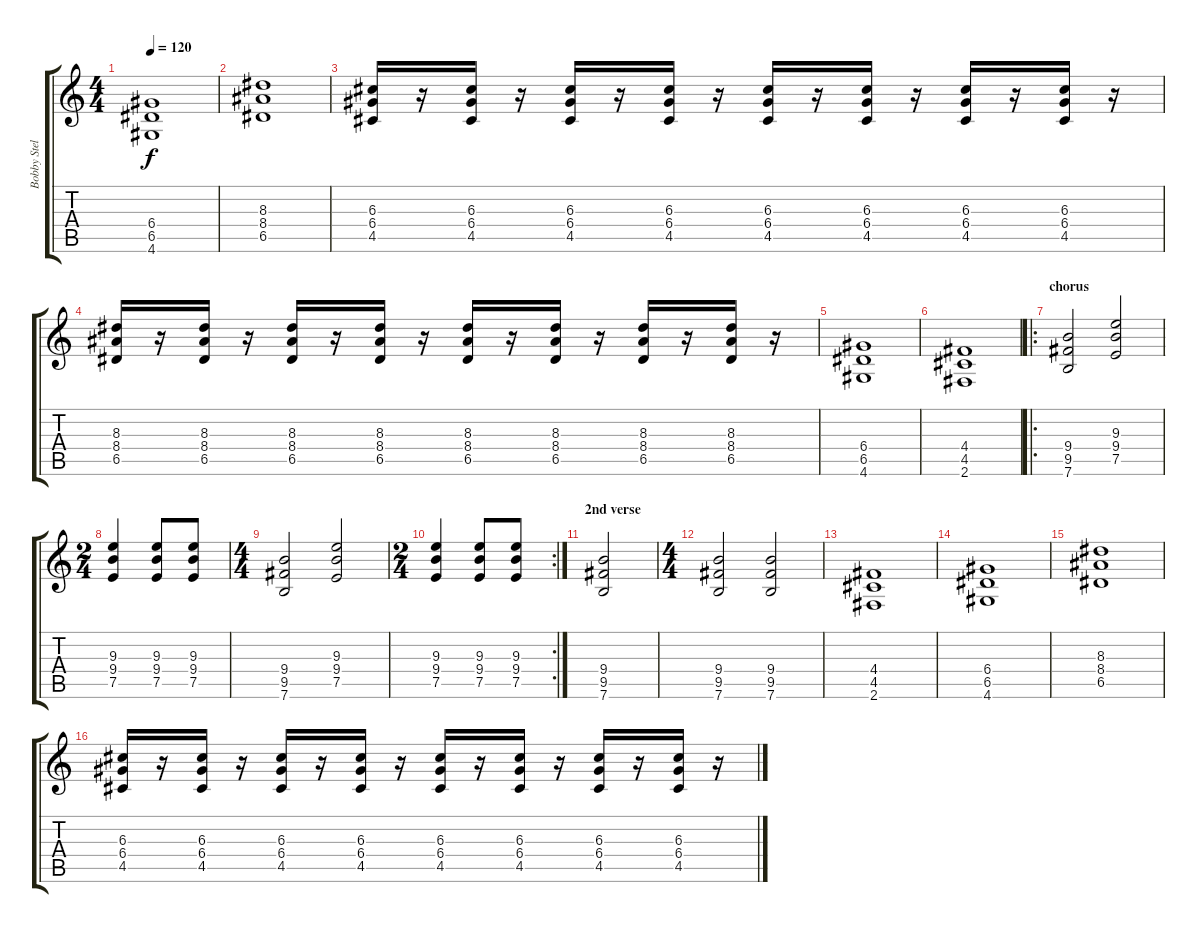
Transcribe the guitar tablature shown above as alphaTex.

\track ("Bobby Stelee" "Bobby Stel") {instrument overdrivenguitar}
\staff {score tabs}
\tuning (E4 B3 G3 D3 A2 E2) {hide}
\ts (4 4)
\tempo 120
\clef g2
\ks c
(6.4 6.5 4.6).1{dy f} |
(8.3 8.4 6.5).1 |
(6.3 6.4 4.5).16 r.16 (6.3 6.4 4.5).16 r.16 (6.3 6.4 4.5).16 r.16 (6.3 6.4 4.5).16 r.16 (6.3 6.4 4.5).16 r.16 (6.3 6.4 4.5).16 r.16 (6.3 6.4 4.5).16 r.16 (6.3 6.4 4.5).16 r.16 |
(8.3 8.4 6.5).16 r.16 (8.3 8.4 6.5).16 r.16 (8.3 8.4 6.5).16 r.16 (8.3 8.4 6.5).16 r.16 (8.3 8.4 6.5).16 r.16 (8.3 8.4 6.5).16 r.16 (8.3 8.4 6.5).16 r.16 (8.3 8.4 6.5).16 r.16 |
(6.4 6.5 4.6).1 |
(4.4 4.5 2.6).1 |
\ro
\section ("" "chorus")
(9.4 9.5 7.6).2 (9.3 9.4 7.5).2 |
\ts (2 4)
(9.3 9.4 7.5).4 (9.3 9.4 7.5).8 (9.3 9.4 7.5).8 |
\ts (4 4)
(9.4 9.5 7.6).2 (9.3 9.4 7.5).2 |
\rc 2
\ts (2 4)
(9.3 9.4 7.5).4 (9.3 9.4 7.5).8 (9.3 9.4 7.5).8 |
\section ("" "2nd verse")
(9.4 9.5 7.6).2 |
\ts (4 4)
(9.4 9.5 7.6).2 (9.4 9.5 7.6).2 |
(4.4 4.5 2.6).1 |
(6.4 6.5 4.6).1 |
(8.3 8.4 6.5).1 |
(6.3 6.4 4.5).16 r.16 (6.3 6.4 4.5).16 r.16 (6.3 6.4 4.5).16 r.16 (6.3 6.4 4.5).16 r.16 (6.3 6.4 4.5).16 r.16 (6.3 6.4 4.5).16 r.16 (6.3 6.4 4.5).16 r.16 (6.3 6.4 4.5).16 r.16
